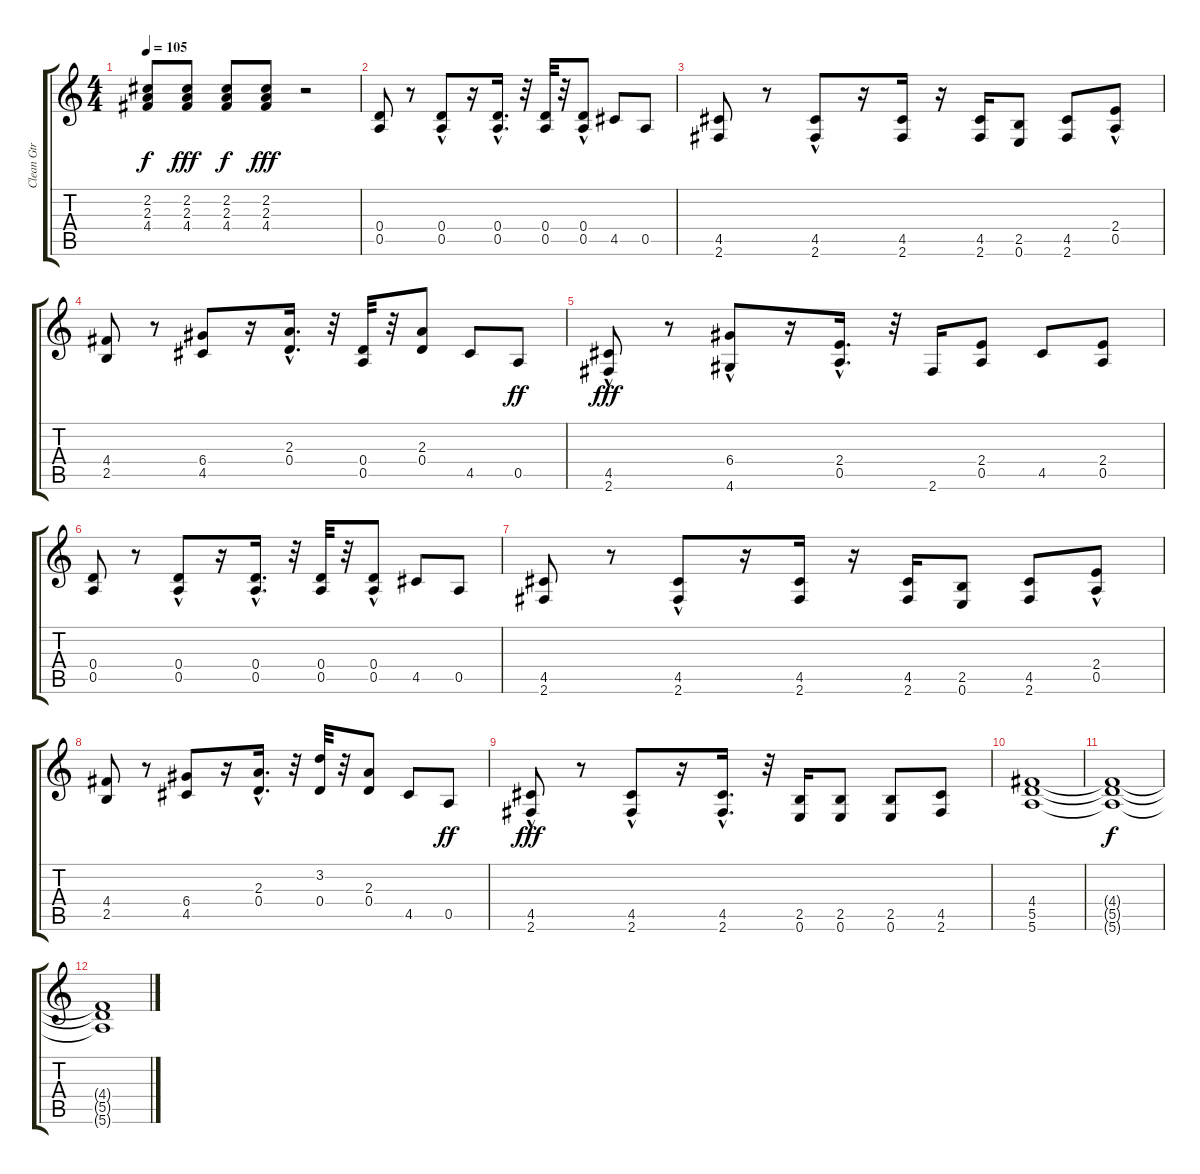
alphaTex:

\track ("Clean Gtr" "Clean Gtr") {instrument electricguitarclean}
\staff {score tabs}
\tuning (E4 B3 G3 D3 A2 E2) {hide}
\ts (4 4)
\tempo 105
\clef g2
\ks c
(2.2 2.3 4.4).8{dy f} (2.2 2.3 4.4).8{dy fff} (2.2 2.3 4.4).8{dy f} (2.2 2.3 4.4).8{dy fff} r.2 |
(0.4 0.5).8 r.8 (0.4{hac} 0.5).8 r.16 (0.4{hac} 0.5{hac}).16{d} r.32 (0.4 0.5).32 r.32 (0.4 0.5{hac}).8 4.5.8 0.5.8 |
(4.5 2.6).8 r.8 (4.5{hac} 2.6).8 r.16 (4.5 2.6).16 r.16 (4.5 2.6).16 (2.5 0.6).8 (4.5 2.6).8 (2.4 0.5{hac}).8 |
(4.4 2.5).8 r.8 (6.4 4.5).8 r.16 (2.3{hac} 0.4{hac}).16{d} r.32 (0.4 0.5).32 r.32 (2.3 0.4).8 4.5.8 0.5.8{dy ff} |
(4.5{hac} 2.6).8{dy fff} r.8 (6.4{hac} 4.6).8 r.16 (2.4{hac} 0.5{hac}).16{d} r.32 2.6.16 (2.4 0.5).8 4.5.8 (2.4 0.5).8 |
(0.4 0.5).8 r.8 (0.4{hac} 0.5).8 r.16 (0.4{hac} 0.5{hac}).16{d} r.32 (0.4 0.5).32 r.32 (0.4 0.5{hac}).8 4.5.8 0.5.8 |
(4.5 2.6).8 r.8 (4.5{hac} 2.6).8 r.16 (4.5 2.6).16 r.16 (4.5 2.6).16 (2.5 0.6).8 (4.5 2.6).8 (2.4 0.5{hac}).8 |
(4.4 2.5).8 r.8 (6.4 4.5).8 r.16 (2.3{hac} 0.4{hac}).16{d} r.32 (3.2 0.4).32 r.32 (2.3 0.4).8 4.5.8 0.5.8{dy ff} |
(4.5{hac} 2.6).8{dy fff} r.8 (4.5{hac} 2.6).8 r.16 (4.5{hac} 2.6{hac}).16{d} r.32 (2.5 0.6).16 (2.5 0.6).8 (2.5 0.6).8 (4.5 2.6).8 |
(4.4 5.5 5.6).1 |
(4.4{t} 5.5{t} 5.6{t}).1{dy f} |
(4.4{t} 5.5{t} 5.6{t}).1
